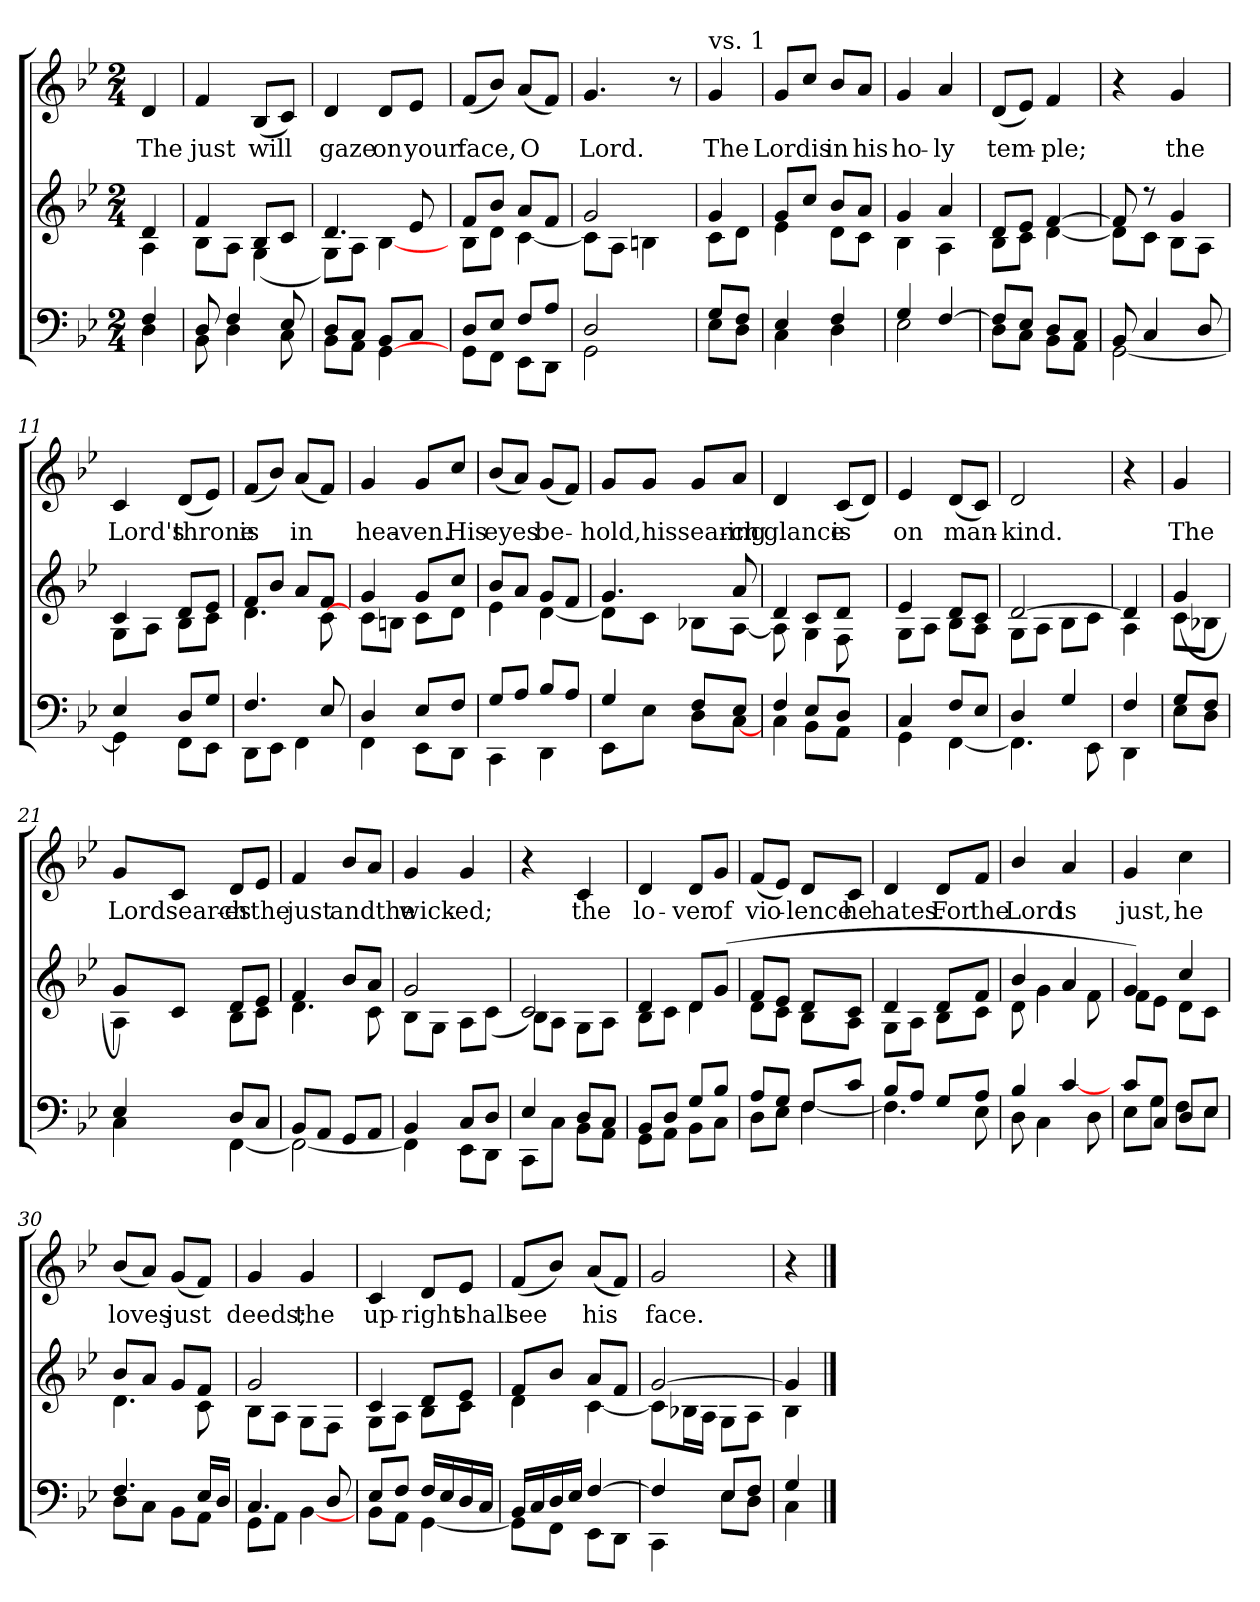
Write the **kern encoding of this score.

**kern	**kern	**kern	**text
*part2	*part2	*part1	*part1
*staff3	*staff2	*staff1	*staff1
*clefF4	*clefG2	*clefG2	*
*k[b-e-]	*k[b-e-]	*k[b-e-]	*
*B-:	*B-:	*B-:	*
*M2/4	*M2/4	*M2/4	*
=1	=1	=1	=1
*^	*^	*	*
!	!	!	!	!	!LO:LY:b
4F/	4D\	4d/	4A\	4d/	The
=2	=2	=2	=2	=2	=2
!	!	!	!	!	!LO:LY:b
8D/	8BB-\	4f/	8B-\L	4f/	just
4F/	4D\	.	8A\J	.	.
!	!	!	!	!	!LO:LY:b
.	.	8B-/L	(<4G\	(<8B-/L	will
8E-/	8C\	8c/J	.	8c/J)	.
=3	=3	=3	=3	=3	=3
!	!	!	!	!	!LO:LY:b
8BB-\L	8D/L	4.d/	8G\L)	4d/	gaze
8AA\J	8C/J	.	8A\J	.	.
!	!	!	!	!	!LO:LY:b
[<4GG\	8BB-/L	.	[<4B-\	8d/L	on
!	!	!	!	!	!LO:LY:b
.	8C/J	8e-/	.	8e-/J	your
=4	=4	=4	=4	=4	=4
!	!	!	!	!	!LO:LY:b
8D/L	8GG\L	8B-\L	8f/L	(<8f/L	face,
8E-/J	8FF\J	8d\J	8b-/J	8b-/J)	.
!	!	!	!	!	!LO:LY:b
8F/L	8EE-\L	8a/L	[<4c\	(<8a/L	O
8A/J	8DD\J	8f/J	.	8f/J)	.
=5	=5	=5	=5	=5	=5
!	!	!	!	!	!LO:LY:b
2D/	2GG\	2g/	8c\L]	4.g/	Lord.
.	.	.	8A\J	.	.
.	.	.	4Bn\	.	.
.	.	.	.	8r	.
!!LO:LB:g=z
=6!	=6!	=6!	=6!	=6!	=6!
!	!	!	!	!LO:TX:a:t=vs. 1	!
!	!	!	!	!	!LO:LY:b
8G/L	8E-\L	8c\L	4g/	4g/	The
8F/J	8D\J	8d\J	.	.	.
=7	=7	=7	=7	=7	=7
!	!	!	!	!	!LO:LY:b
4E-/	4C\	8g/L	4e-\	8g/L	Lordis
.	.	8cc/J	.	8cc/J	.
!	!	!	!	!	!LO:LY:b
4F/	4D\	8b-/L	8d\L	8b-/L	in
!	!	!	!	!	!LO:LY:b
.	.	8a/J	8c\J	8a/J	his
=8	=8	=8	=8	=8	=8
!	!	!	!	!	!LO:LY:b
4G/	2E-\	4g/	4B-\	4g/	ho-
!	!	!	!	!	!LO:LY:b
[>4F/	.	4a/	4A\	4a/	-ly
=9	=9	=9	=9	=9	=9
!	!	!	!	!	!LO:LY:b
8F/L]	8D\L	8d/L	8B-\L	(<8d/L	tem-
8E-/J	8C\J	8e-/J	8c\J	8e-/J)	.
!	!	!	!	!	!LO:LY:b
8D/L	8BB-\L	[>4f/	[<4d\	4f/	-ple;
8C/J	8AA\J	.	.	.	.
=10	=10	=10	=10	=10	=10
8BB-/	[<2GG\	8f/]	8d\L]	4r	.
4C/	.	8rdd	8c\J	.	.
!	!	!	!	!	!LO:LY:b
.	.	4g/	8B-\L	4g/	the
8D/	.	.	8A\J	.	.
=11	=11	=11	=11	=11	=11
!	!	!	!	!	!LO:LY:b
4E-/	4GG\]	4c/	8G\L	4c/	Lord's
.	.	.	8A\J	.	.
!	!	!	!	!	!LO:LY:b
8D/L	8FF\L	8d/L	8B-\L	(<8d/L	throne
8G/J	8EE-\J	8e-/J	8c\J	8e-/J)	.
=12	=12	=12	=12	=12	=12
!	!	!	!	!	!LO:LY:b
4.F/	8DD\L	4.d\	8f/L	(<8f/L	is
.	8EE-\J	.	8b-/J	8b-/J)	.
!	!	!	!	!	!LO:LY:b
.	4FF\	.	8a/L	(<8a/L	in
8E-/	.	[<8c\	8f/J	8f/J)	.
!!LO:LB:g=z
=13	=13	=13	=13	=13	=13
!	!	!	!	!	!LO:LY:b
4D/	4FF\	4g/	8c\L	4g/	hea-
.	.	.	8Bn\J	.	.
!	!	!	!	!	!LO:LY:b
8E-/L	8EE-\L	8g/L	8c\L	8g/L	-ven.
!	!	!	!	!	!LO:LY:b
8F/J	8DD\J	8cc/J	8d\J	8cc/J	His
=14	=14	=14	=14	=14	=14
!	!	!	!	!	!LO:LY:b
8G/L	4CC\	8b-/L	4e-\	(<8b-/L	eyes
8A/J	.	8a/J	.	8a/J)	.
!	!	!	!	!	!LO:LY:b
8B-/L	4DD\	8g/L	[<4d\	(<8g/L	be-
8A/J	.	8f/J	.	8f/J)	.
=15	=15	=15	=15	=15	=15
!	!	!	!	!	!LO:LY:b
4G/	8EE-\L	4.g/	8d\L]	8g/L	-hold,hissearch-
.	8E-\J	.	8c\J	8g/J	.
8F/L	8D\L	.	8B-X\L	8g/L	.
!	!	!	!	!	!LO:LY:b
8E-/J	[<8C\J	8a/	[<8A\J	8a/J	-ing
=16	=16	=16	=16	=16	=16
*^	*^	*^	*^	*	*
!	!	!	!	!	!	!	!	!	!LO:LY:b
4C\	4F/	8ryy	8ryy	4d/	8A\]	8ryy	8ryy	4d/	glance
.	.	8E-/L	8BB-\L	.	4ryy	4G\	8c/L	.	.
!	!	!	!	!	!	!	!	!	!LO:LY:b
8ryy	8ryy	8D/J	8AA\J	8F\	.	.	8d/J	(<8c/L	is
8ryy	8ryy	8ryy	8ryy	8ryy	8ryy	8ryy	8ryy	8d/J)	.
=17	=17	=17	=17	=17	=17	=17	=17	=17	=17
!	!	!	!	!	!	!	!	!	!LO:LY:b
*	*v	*v	*v	*	*	*	*	*	*
*	*	*	*v	*v	*v	*	*
4C/	4GG\	4e-/	8G\L	4e-/	on
.	.	.	8A\J	.	.
!	!	!	!	!	!LO:LY:b
8F/L	[<4FF\	8d/L	8B-\L	(<8d/L	man-
8E-/J	.	8c/J	8A\J	8c/J)	.
=18	=18	=18	=18	=18	=18
!	!	!	!	!	!LO:LY:b
4D/	4.FF\]	[>2d/	8G\L	2d/	-kind.
.	.	.	8A\J	.	.
4G/	.	.	8B-\L	.	.
.	8EE-\	.	8c\J	.	.
=19	=19	=19	=19	=19	=19
4F/	4DD\	4d/]	4A\	4r	.
!!LO:PB:g=z
=20	=20	=20	=20	=20	=20
!	!	!	!	!	!LO:LY:b
8G/L	8E-\L	8c\L	(4g/	4g/	The
8F/J	8D\J	8B-X\J	.	.	.
=21	=21	=21	=21	=21	=21
!	!	!	!	!	!LO:LY:b
4E-/	4C\	8g/L)	4A\	8g/L	Lordsearch-
.	.	8c/J	.	8c/J	.
!	!	!	!	!	!LO:LY:b
8D/L	[<4FF\	8d/L	8B-\L	8d/L	-es
!	!	!	!	!	!LO:LY:b
8C/J	.	8e-/J	8c\J	8e-/J	the
=22	=22	=22	=22	=22	=22
!	!	!	!	!	!LO:LY:b
8BB-/L	2FF\_	4f/	4.d\	4f/	just
8AA/J	.	.	.	.	.
!	!	!	!	!	!LO:LY:b
8GG/L	.	8b-/L	.	8b-/L	andthe
8AA/J	.	8a/J	8c\	8a/J	.
=23	=23	=23	=23	=23	=23
!	!	!	!	!	!LO:LY:b
4BB-/	4FF\]	2g/	8B-\L	4g/	wick-
.	.	.	8G\J	.	.
!	!	!	!	!	!LO:LY:b
8C/L	8EE-\L	.	8A\L	4g/	-ed;
8D/J	8DD\J	.	(<8c\J	.	.
=24	=24	=24	=24	=24	=24
4E-/	8CC\L	2c/)	8B-\L	4r	.
.	8C\J	.	8A\J	.	.
!	!	!	!	!	!LO:LY:b
8D/L	8BB-\L	.	8G\L	4c/	the
8C/J	8AA\J	.	8A\J	.	.
=25	=25	=25	=25	=25	=25
!	!	!	!	!	!LO:LY:b
8BB-/L	8GG\L	4d/	8B-\L	4d/	lo-
8D/J	8AA\J	.	8c\J	.	.
!	!	!	!	!	!LO:LY:b
8G/L	8BB-\L	8d/L	(<4d\	8d/L	-ver
!	!	!	!	!	!LO:LY:b
8B-/J	8C\J	(8g/J	.	8g/J	of
!!LO:LB:g=z
=26	=26	=26	=26	=26	=26
!	!	!	!	!	!LO:LY:b
8A/L	8D\L	8f/L	8d\L	(<8f/L	vio-
8G/J	8E-\J	8e-/J	8c\J	8e-/J)	.
!	!	!	!	!	!LO:LY:b
8F/L	[<4F\	8d/L	8B-\L	8d/L	-lence
!	!	!	!	!	!LO:LY:b
8c/J	.	8c/J	8A\J	8c/J	he
=27	=27	=27	=27	=27	=27
!	!	!	!	!	!LO:LY:b
8B-/L	4.F\]	4d/	8G\L	4d/	hates.
8A/J	.	.	8A\J	.	.
!	!	!	!	!	!LO:LY:b
8G/L	.	8d/L	8B-\L	8d/L	For
!	!	!	!	!	!LO:LY:b
8A/J	8E-\	8f/J	8c\J	8f/J	the
=28	=28	=28	=28	=28	=28
!	!	!	!	!	!LO:LY:b
8D\	4B-/	4b-/	8d\	4b-/	Lord
4C\	.	.	4g\	.	.
!	!	!	!	!	!LO:LY:b
.	[>4c/	4a/	.	4a/	is
8D\	.	.	8f\	.	.
=29	=29	=29	=29	=29	=29
!	!	!	!	!	!LO:LY:b
8c/L	8E-\L	4g/)	8f\L	4g/	just,
8C/J	8G\J	.	8e-\J	.	.
!	!	!	!	!	!LO:LY:b
8D/L	8F\L	4cc/	8d\L	4cc\	he
8E-/J	8E-\J	.	8c\J	.	.
=30	=30	=30	=30	=30	=30
!	!	!	!	!	!LO:LY:b
4.F/	8D\L	8b-/L	4.d\	(<8b-/L	loves
.	8C\J	8a/J	.	8a/J)	.
!	!	!	!	!	!LO:LY:b
.	8BB-\L	8g/L	.	(<8g/L	just
16E-/LL	8AA\J	8f/J	8c\	8f/J)	.
16D/JJ	.	.	.	.	.
!!LO:LB:g=z
=31	=31	=31	=31	=31	=31
!	!	!	!	!	!LO:LY:b
4.C/	8GG\L	2g/	8B-\L	4g/	deeds;
.	8AA\J	.	8A\J	.	.
!	!	!	!	!	!LO:LY:b
.	[<4BB-\	.	8G\L	4g/	the
8D/	.	.	8F\J	.	.
=32	=32	=32	=32	=32	=32
!	!	!	!	!	!LO:LY:b
8BB-\L	8E-/L	4c/	8G\L	4c/	up-
8AA\J	8F/J	.	8A\J	.	.
!	!	!	!	!	!LO:LY:b
16F/LL	[<4GG\	8d/L	8B-\L	8d/L	-right
16E-/	.	.	.	.	.
!	!	!	!	!	!LO:LY:b
16D/	.	8e-/J	8c\J	8e-/J	shall
16C/JJ	.	.	.	.	.
=33	=33	=33	=33	=33	=33
!	!	!	!	!	!LO:LY:b
16BB-/LL	8GG\L]	8f/L	4d\	(<8f/L	see
16C/	.	.	.	.	.
16D/	8FF\J	8b-/J	.	8b-/J)	.
16E-/JJ	.	.	.	.	.
!	!	!	!	!	!LO:LY:b
[>4F/	8EE-\L	8a/L	[<4c\	(<8a/L	his
.	8DD\J	8f/J	.	8f/J)	.
=34	=34	=34	=34	=34	=34
!	!	!	!	!	!LO:LY:b
4F/]	4CC\	[>2g/	8c\L]	2g/	face.
.	.	.	16B-X\L	.	.
.	.	.	16A\JJ	.	.
8E-/L	8E-\L	.	8G\L	.	.
8F/J	8D\J	.	8A\J	.	.
=35	=35	=35	=35	=35	=35
4G/	4C\	4g/]	4B-\	4r	.
*v	*v	*	*	*	*
*	*v	*v	*	*
==	==	==	==
*-	*-	*-	*-
